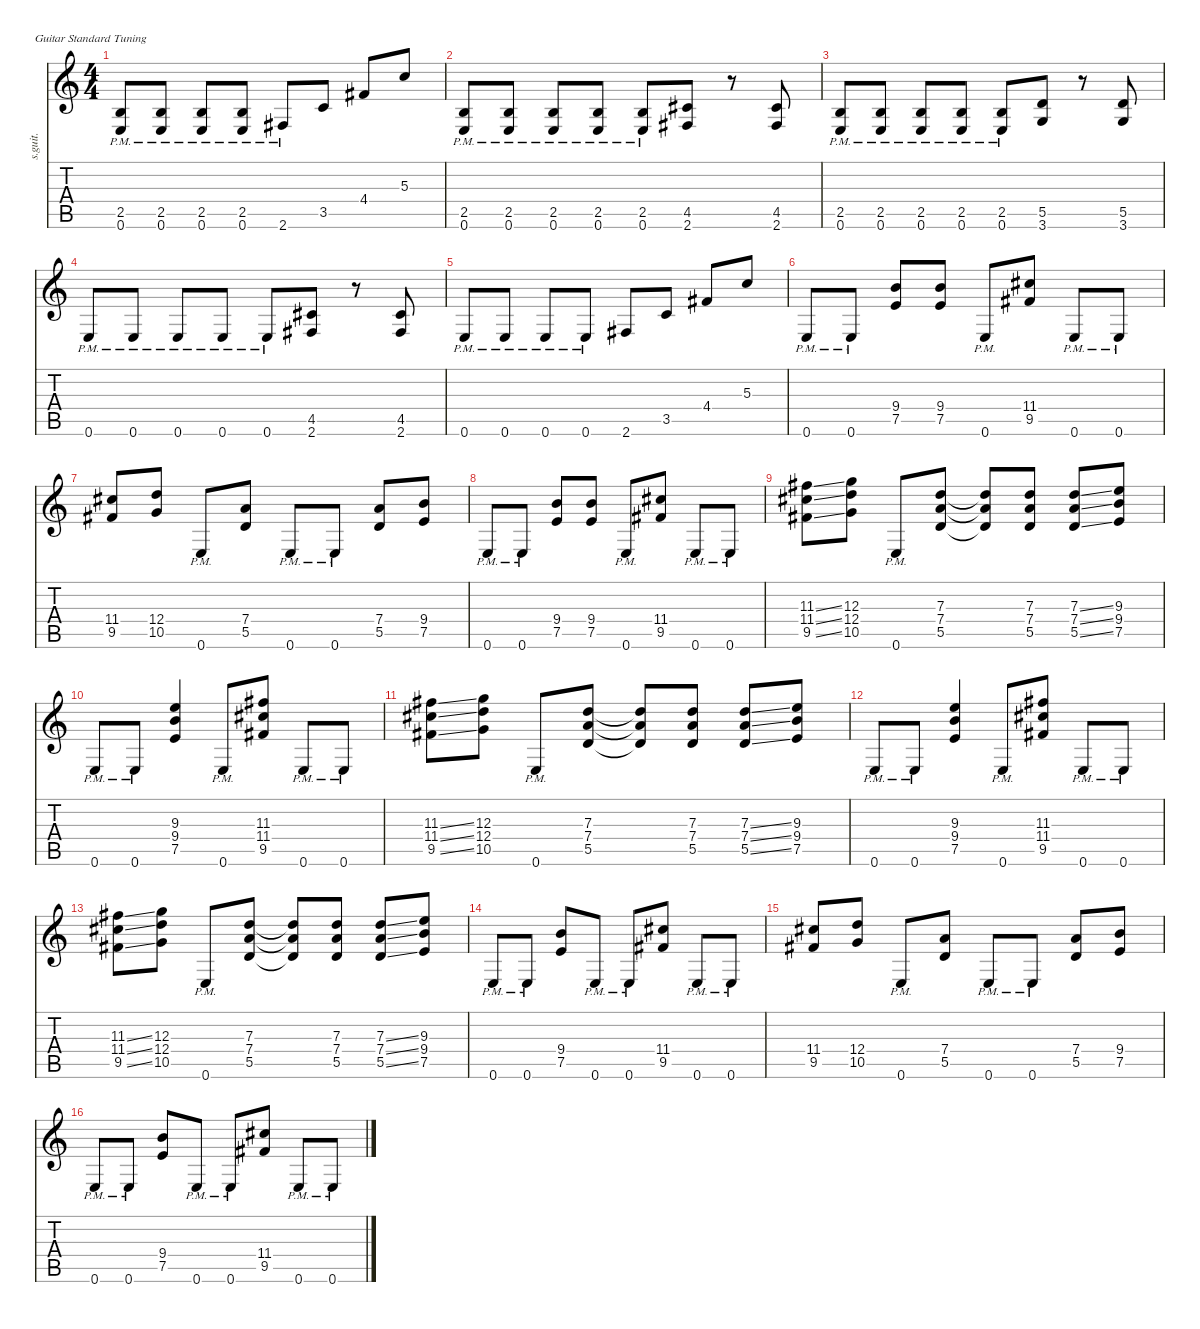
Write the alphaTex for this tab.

\defaultSystemsLayout 4
\hideDynamics
\bracketExtendMode nobrackets
\track ("" "s.guit.") {instrument distortionguitar}
\staff {score tabs}
\tuning (E4 B3 G3 D3 A2 E2)
\ts (4 4)
\tempo (153 hide)
\clef g2
\ks c
(2.5{pm} 0.6{pm}).8{dy f} (2.5{pm} 0.6{pm}).8 (2.5{pm} 0.6{pm}).8 (2.5{pm} 0.6{pm}).8 2.6{pm acc #}.8 3.5.8 4.4{acc #}.8 5.3.8 |
(2.5{pm} 0.6{pm}).8 (2.5{pm} 0.6{pm}).8 (2.5{pm} 0.6{pm}).8 (2.5{pm} 0.6{pm}).8 (2.5{pm} 0.6{pm}).8 (4.5{acc #} 2.6{acc #}).8 r.8 (4.5{acc #} 2.6{acc #}).8 |
(2.5{pm} 0.6{pm}).8 (2.5{pm} 0.6{pm}).8 (2.5{pm} 0.6{pm}).8 (2.5{pm} 0.6{pm}).8 (2.5{pm} 0.6{pm}).8 (5.5 3.6).8 r.8 (5.5 3.6).8 |
0.6{pm}.8 0.6{pm}.8 0.6{pm}.8 0.6{pm}.8 0.6{pm}.8 (4.5{acc #} 2.6{acc #}).8 r.8 (4.5{acc #} 2.6{acc #}).8 |
0.6{pm}.8 0.6{pm}.8 0.6{pm}.8 0.6{pm}.8 2.6{acc #}.8 3.5.8 4.4{acc #}.8 5.3.8 |
0.6{pm}.8 0.6{pm}.8 (9.4 7.5).8 (9.4 7.5).8 0.6{pm}.8 (11.4{acc #} 9.5{acc #}).8 0.6{pm}.8 0.6{pm}.8 |
(11.4{acc #} 9.5{acc #}).8 (12.4 10.5).8 0.6{pm}.8 (7.4 5.5).8 0.6{pm}.8 0.6{pm}.8 (7.4 5.5).8 (9.4 7.5).8 |
0.6{pm}.8 0.6{pm}.8 (9.4 7.5).8 (9.4 7.5).8 0.6{pm}.8 (11.4{acc #} 9.5{acc #}).8 0.6{pm}.8 0.6{pm}.8 |
(11.3{ss acc #} 11.4{ss acc #} 9.5{ss acc #}).8 (12.3 12.4 10.5).8 0.6{pm}.8 (7.3 7.4 5.5).8 (7.3{t} 7.4{t} 5.5{t}).8 (7.3 7.4 5.5).8 (7.3{ss} 7.4{ss} 5.5{ss}).8 (9.3 9.4 7.5).8 |
0.6{pm}.8 0.6{pm}.8 (9.3 9.4 7.5).4 0.6{pm}.8 (11.3{acc #} 11.4{acc #} 9.5{acc #}).8 0.6{pm}.8 0.6{pm}.8 |
(11.3{ss acc #} 11.4{ss acc #} 9.5{ss acc #}).8 (12.3 12.4 10.5).8 0.6{pm}.8 (7.3 7.4 5.5).8 (7.3{t} 7.4{t} 5.5{t}).8 (7.3 7.4 5.5).8 (7.3{ss} 7.4{ss} 5.5{ss}).8 (9.3 9.4 7.5).8 |
0.6{pm}.8 0.6{pm}.8 (9.3 9.4 7.5).4 0.6{pm}.8 (11.3{acc #} 11.4{acc #} 9.5{acc #}).8 0.6{pm}.8 0.6{pm}.8 |
(11.3{ss acc #} 11.4{ss acc #} 9.5{ss acc #}).8 (12.3 12.4 10.5).8 0.6{pm}.8 (7.3 7.4 5.5).8 (7.3{t} 7.4{t} 5.5{t}).8 (7.3 7.4 5.5).8 (7.3{ss} 7.4{ss} 5.5{ss}).8 (9.3 9.4 7.5).8 |
0.6{pm}.8 0.6{pm}.8 (9.4 7.5).8 0.6{pm}.8 0.6{pm}.8 (11.4{acc #} 9.5{acc #}).8 0.6{pm}.8 0.6{pm}.8 |
(11.4{acc #} 9.5{acc #}).8 (12.4 10.5).8 0.6{pm}.8 (7.4 5.5).8 0.6{pm}.8 0.6{pm}.8 (7.4 5.5).8 (9.4 7.5).8 |
0.6{pm}.8 0.6{pm}.8 (9.4 7.5).8 0.6{pm}.8 0.6{pm}.8 (11.4{acc #} 9.5{acc #}).8 0.6{pm}.8 0.6{pm}.8
